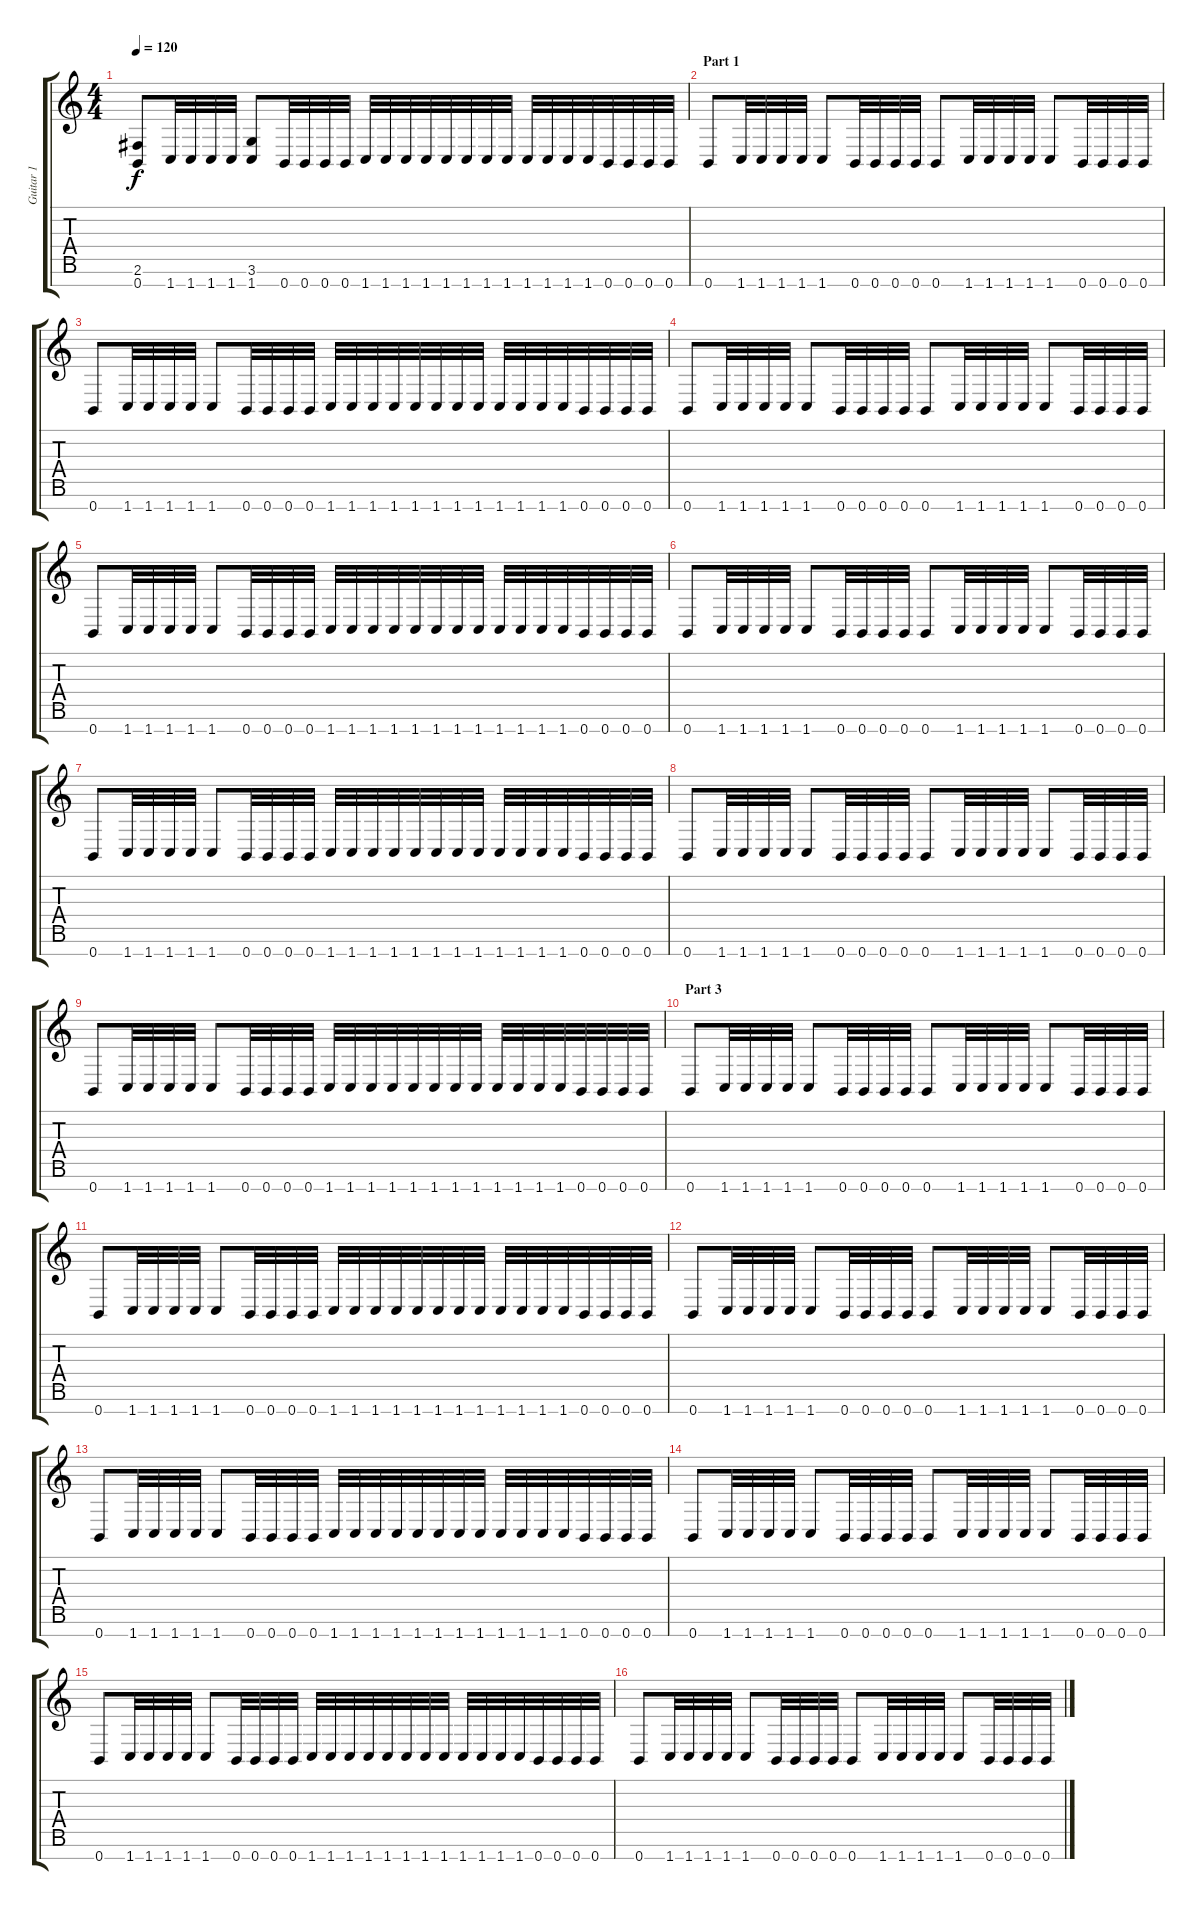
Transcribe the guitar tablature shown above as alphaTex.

\track ("Guitar 1" "Guitar 1") {instrument distortionguitar}
\staff {score tabs}
\tuning (E4 B3 G3 D3 A2 E2 B1) {hide}
\ts (4 4)
\tempo 120
\clef g2
\ks c
(2.6 0.7).8{dy f} 1.7.32 1.7.32 1.7.32 1.7.32 (3.6 1.7).8 0.7.32 0.7.32 0.7.32 0.7.32 1.7.32 1.7.32 1.7.32 1.7.32 1.7.32 1.7.32 1.7.32 1.7.32 1.7.32 1.7.32 1.7.32 1.7.32 0.7.32 0.7.32 0.7.32 0.7.32 |
\section ("" "Part 1")
0.7.8 1.7.32 1.7.32 1.7.32 1.7.32 1.7.8 0.7.32 0.7.32 0.7.32 0.7.32 0.7.8 1.7.32 1.7.32 1.7.32 1.7.32 1.7.8 0.7.32 0.7.32 0.7.32 0.7.32 |
0.7.8 1.7.32 1.7.32 1.7.32 1.7.32 1.7.8 0.7.32 0.7.32 0.7.32 0.7.32 1.7.32 1.7.32 1.7.32 1.7.32 1.7.32 1.7.32 1.7.32 1.7.32 1.7.32 1.7.32 1.7.32 1.7.32 0.7.32 0.7.32 0.7.32 0.7.32 |
0.7.8 1.7.32 1.7.32 1.7.32 1.7.32 1.7.8 0.7.32 0.7.32 0.7.32 0.7.32 0.7.8 1.7.32 1.7.32 1.7.32 1.7.32 1.7.8 0.7.32 0.7.32 0.7.32 0.7.32 |
0.7.8 1.7.32 1.7.32 1.7.32 1.7.32 1.7.8 0.7.32 0.7.32 0.7.32 0.7.32 1.7.32 1.7.32 1.7.32 1.7.32 1.7.32 1.7.32 1.7.32 1.7.32 1.7.32 1.7.32 1.7.32 1.7.32 0.7.32 0.7.32 0.7.32 0.7.32 |
0.7.8 1.7.32 1.7.32 1.7.32 1.7.32 1.7.8 0.7.32 0.7.32 0.7.32 0.7.32 0.7.8 1.7.32 1.7.32 1.7.32 1.7.32 1.7.8 0.7.32 0.7.32 0.7.32 0.7.32 |
0.7.8 1.7.32 1.7.32 1.7.32 1.7.32 1.7.8 0.7.32 0.7.32 0.7.32 0.7.32 1.7.32 1.7.32 1.7.32 1.7.32 1.7.32 1.7.32 1.7.32 1.7.32 1.7.32 1.7.32 1.7.32 1.7.32 0.7.32 0.7.32 0.7.32 0.7.32 |
0.7.8 1.7.32 1.7.32 1.7.32 1.7.32 1.7.8 0.7.32 0.7.32 0.7.32 0.7.32 0.7.8 1.7.32 1.7.32 1.7.32 1.7.32 1.7.8 0.7.32 0.7.32 0.7.32 0.7.32 |
0.7.8 1.7.32 1.7.32 1.7.32 1.7.32 1.7.8 0.7.32 0.7.32 0.7.32 0.7.32 1.7.32 1.7.32 1.7.32 1.7.32 1.7.32 1.7.32 1.7.32 1.7.32 1.7.32 1.7.32 1.7.32 1.7.32 0.7.32 0.7.32 0.7.32 0.7.32 |
\section ("" "Part 3")
0.7.8 1.7.32 1.7.32 1.7.32 1.7.32 1.7.8 0.7.32 0.7.32 0.7.32 0.7.32 0.7.8 1.7.32 1.7.32 1.7.32 1.7.32 1.7.8 0.7.32 0.7.32 0.7.32 0.7.32 |
0.7.8 1.7.32 1.7.32 1.7.32 1.7.32 1.7.8 0.7.32 0.7.32 0.7.32 0.7.32 1.7.32 1.7.32 1.7.32 1.7.32 1.7.32 1.7.32 1.7.32 1.7.32 1.7.32 1.7.32 1.7.32 1.7.32 0.7.32 0.7.32 0.7.32 0.7.32 |
0.7.8 1.7.32 1.7.32 1.7.32 1.7.32 1.7.8 0.7.32 0.7.32 0.7.32 0.7.32 0.7.8 1.7.32 1.7.32 1.7.32 1.7.32 1.7.8 0.7.32 0.7.32 0.7.32 0.7.32 |
0.7.8 1.7.32 1.7.32 1.7.32 1.7.32 1.7.8 0.7.32 0.7.32 0.7.32 0.7.32 1.7.32 1.7.32 1.7.32 1.7.32 1.7.32 1.7.32 1.7.32 1.7.32 1.7.32 1.7.32 1.7.32 1.7.32 0.7.32 0.7.32 0.7.32 0.7.32 |
0.7.8 1.7.32 1.7.32 1.7.32 1.7.32 1.7.8 0.7.32 0.7.32 0.7.32 0.7.32 0.7.8 1.7.32 1.7.32 1.7.32 1.7.32 1.7.8 0.7.32 0.7.32 0.7.32 0.7.32 |
0.7.8 1.7.32 1.7.32 1.7.32 1.7.32 1.7.8 0.7.32 0.7.32 0.7.32 0.7.32 1.7.32 1.7.32 1.7.32 1.7.32 1.7.32 1.7.32 1.7.32 1.7.32 1.7.32 1.7.32 1.7.32 1.7.32 0.7.32 0.7.32 0.7.32 0.7.32 |
0.7.8 1.7.32 1.7.32 1.7.32 1.7.32 1.7.8 0.7.32 0.7.32 0.7.32 0.7.32 0.7.8 1.7.32 1.7.32 1.7.32 1.7.32 1.7.8 0.7.32 0.7.32 0.7.32 0.7.32
